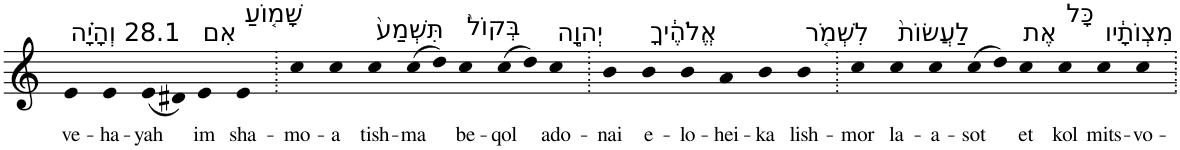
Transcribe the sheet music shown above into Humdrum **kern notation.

**kern	**text
*part1	*part1
*staff1	*staff1
*I"Piano	*
*I'Pno	*
*clefG2	*
*k[]	*
=1	=1
!LO:TX:a:t=28.1 וְהָיָ֗ה	!
!	!LO:LY:b
4e	ve-
!	!LO:LY:b
4e	-ha-
!	!LO:LY:b
(8e	-yah
8d#X)	.
!LO:TX:a:t=אִם	!
!	!LO:LY:b
4e	im
!LO:TX:a:t=שָׁמ֤וֹעַ	!
!	!LO:LY:b
4e	sha-
=2.	=2.
!	!LO:LY:b
4cc	-mo-
!	!LO:LY:b
4cc	-a
!LO:TX:a:t=תִּשְׁמַע֙	!
!	!LO:LY:b
4cc	tish-
!	!LO:LY:b
(8cc	-ma
8dd)	.
!LO:TX:a:t=בְּקוֹל֙	!
!	!LO:LY:b
4cc	be-
!	!LO:LY:b
(8cc	-qol
8dd)	.
!LO:TX:a:t=יְהוָ֣ה	!
!	!LO:LY:b
4cc	ado-
=3.	=3.
!	!LO:LY:b
4b	-nai
!LO:TX:a:t=אֱלֹהֶ֔יךָ	!
!	!LO:LY:b
4b	e-
!	!LO:LY:b
4b	-lo-
!	!LO:LY:b
4a	-hei-
!	!LO:LY:b
4b	-ka
!LO:TX:a:t=לִשְׁמֹ֤ר	!
!	!LO:LY:b
4b	lish-
=4.	=4.
!	!LO:LY:b
4cc	-mor
!LO:TX:a:t=לַעֲשׂוֹת֙	!
!	!LO:LY:b
4cc	la-
!	!LO:LY:b
4cc	-a-
!	!LO:LY:b
(8cc	-sot
8dd)	.
!LO:TX:a:t=אֶת	!
!	!LO:LY:b
4cc	et
!LO:TX:a:t=כָּל	!
!	!LO:LY:b
4cc	kol
!LO:TX:a:t=מִצְוֺתָ֔יו	!
!	!LO:LY:b
4cc	mits-
!	!LO:LY:b
4cc	-vo-
=.	=.
*-	*-
